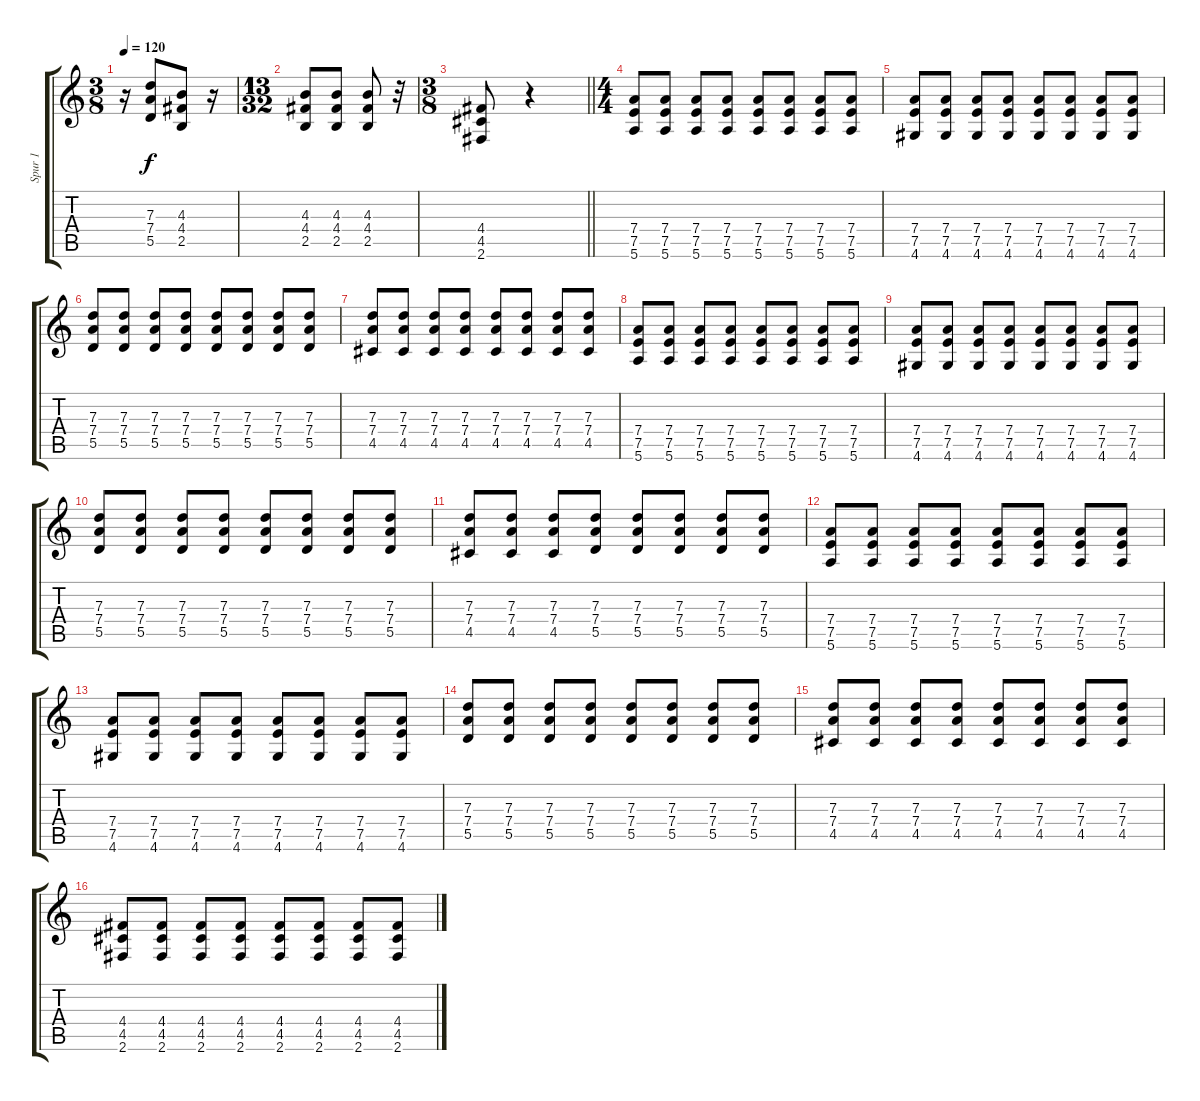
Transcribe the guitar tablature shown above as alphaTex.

\track ("Spur 1" "Spur 1") {instrument overdrivenguitar}
\staff {score tabs}
\tuning (E4 B3 G3 D3 A2 E2) {hide}
\ts (3 8)
\tempo 120
\clef g2
\ks c
r.16{dy f} (7.3 7.4 5.5).8 (4.3 4.4 2.5).8 r.16 |
\ts (13 32)
(4.3 4.4 2.5).8 (4.3 4.4 2.5).8 (4.3 4.4 2.5).8 r.32 |
\ts (3 8)
\barLineRight lightlight
(4.4 4.5 2.6).8 r.4 |
\ts (4 4)
(7.4 7.5 5.6).8 (7.4 7.5 5.6).8 (7.4 7.5 5.6).8 (7.4 7.5 5.6).8 (7.4 7.5 5.6).8 (7.4 7.5 5.6).8 (7.4 7.5 5.6).8 (7.4 7.5 5.6).8 |
(7.4 7.5 4.6).8 (7.4 7.5 4.6).8 (7.4 7.5 4.6).8 (7.4 7.5 4.6).8 (7.4 7.5 4.6).8 (7.4 7.5 4.6).8 (7.4 7.5 4.6).8 (7.4 7.5 4.6).8 |
(7.3 7.4 5.5).8 (7.3 7.4 5.5).8 (7.3 7.4 5.5).8 (7.3 7.4 5.5).8 (7.3 7.4 5.5).8 (7.3 7.4 5.5).8 (7.3 7.4 5.5).8 (7.3 7.4 5.5).8 |
(7.3 7.4 4.5).8 (7.3 7.4 4.5).8 (7.3 7.4 4.5).8 (7.3 7.4 4.5).8 (7.3 7.4 4.5).8 (7.3 7.4 4.5).8 (7.3 7.4 4.5).8 (7.3 7.4 4.5).8 |
(7.4 7.5 5.6).8 (7.4 7.5 5.6).8 (7.4 7.5 5.6).8 (7.4 7.5 5.6).8 (7.4 7.5 5.6).8 (7.4 7.5 5.6).8 (7.4 7.5 5.6).8 (7.4 7.5 5.6).8 |
(7.4 7.5 4.6).8 (7.4 7.5 4.6).8 (7.4 7.5 4.6).8 (7.4 7.5 4.6).8 (7.4 7.5 4.6).8 (7.4 7.5 4.6).8 (7.4 7.5 4.6).8 (7.4 7.5 4.6).8 |
(7.3 7.4 5.5).8 (7.3 7.4 5.5).8 (7.3 7.4 5.5).8 (7.3 7.4 5.5).8 (7.3 7.4 5.5).8 (7.3 7.4 5.5).8 (7.3 7.4 5.5).8 (7.3 7.4 5.5).8 |
(7.3 7.4 4.5).8 (7.3 7.4 4.5).8 (7.3 7.4 4.5).8 (7.3 7.4 5.5).8 (7.3 7.4 5.5).8 (7.3 7.4 5.5).8 (7.3 7.4 5.5).8 (7.3 7.4 5.5).8 |
(7.4 7.5 5.6).8 (7.4 7.5 5.6).8 (7.4 7.5 5.6).8 (7.4 7.5 5.6).8 (7.4 7.5 5.6).8 (7.4 7.5 5.6).8 (7.4 7.5 5.6).8 (7.4 7.5 5.6).8 |
(7.4 7.5 4.6).8 (7.4 7.5 4.6).8 (7.4 7.5 4.6).8 (7.4 7.5 4.6).8 (7.4 7.5 4.6).8 (7.4 7.5 4.6).8 (7.4 7.5 4.6).8 (7.4 7.5 4.6).8 |
(7.3 7.4 5.5).8 (7.3 7.4 5.5).8 (7.3 7.4 5.5).8 (7.3 7.4 5.5).8 (7.3 7.4 5.5).8 (7.3 7.4 5.5).8 (7.3 7.4 5.5).8 (7.3 7.4 5.5).8 |
(7.3 7.4 4.5).8 (7.3 7.4 4.5).8 (7.3 7.4 4.5).8 (7.3 7.4 4.5).8 (7.3 7.4 4.5).8 (7.3 7.4 4.5).8 (7.3 7.4 4.5).8 (7.3 7.4 4.5).8 |
(4.4 4.5 2.6).8 (4.4 4.5 2.6).8 (4.4 4.5 2.6).8 (4.4 4.5 2.6).8 (4.4 4.5 2.6).8 (4.4 4.5 2.6).8 (4.4 4.5 2.6).8 (4.4 4.5 2.6).8
